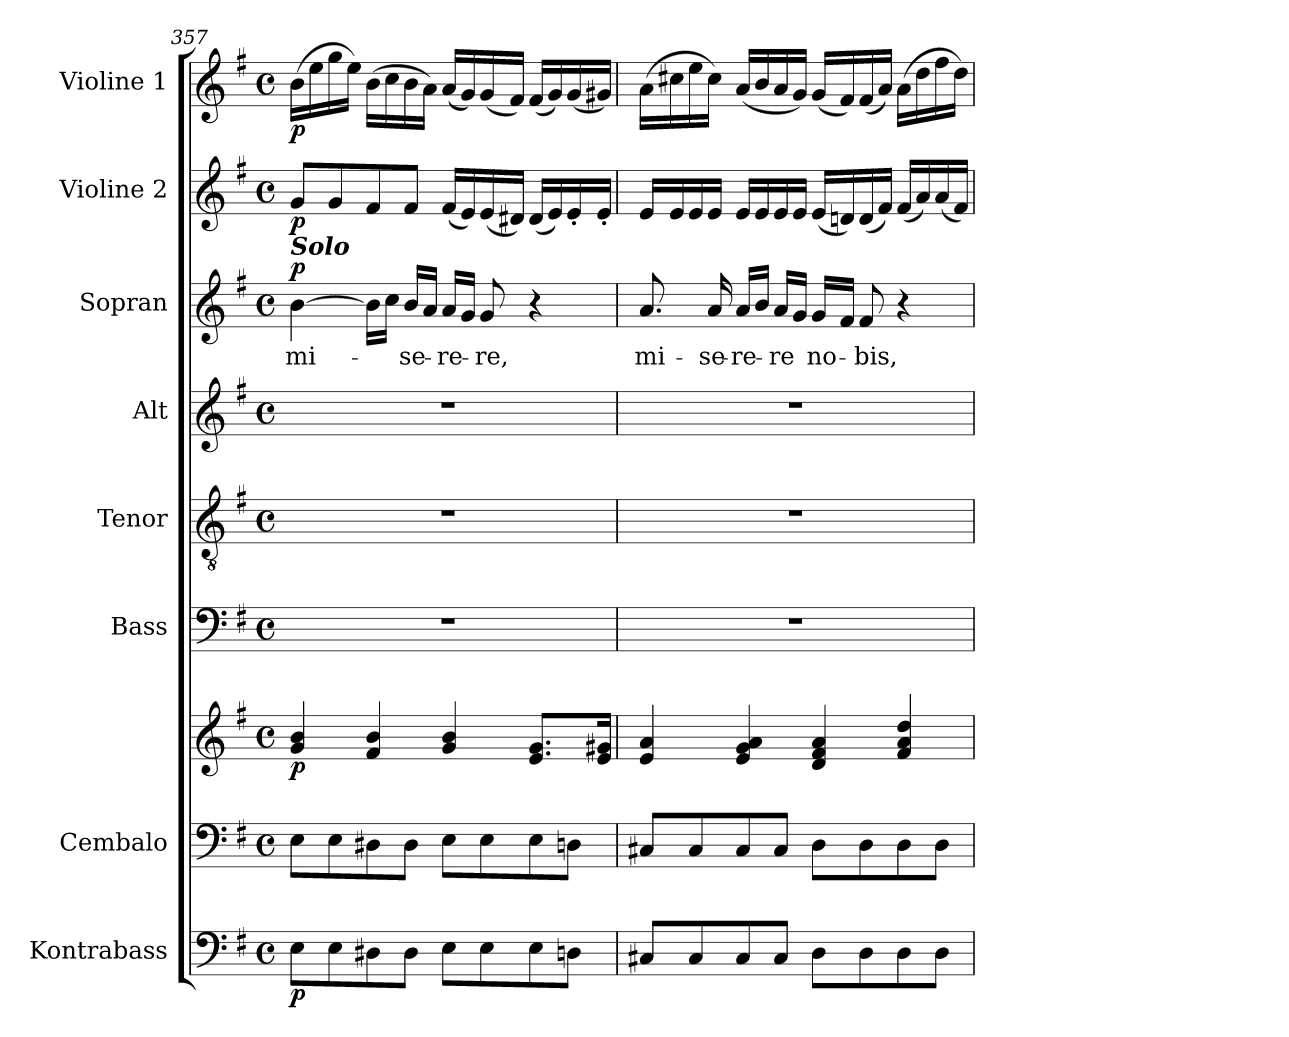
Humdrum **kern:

**kern	**dynam	**kern	**kern	**dynam	**kern	**kern	**kern	**kern	**text	**dynam	**kern	**dynam	**kern	**dynam
*part8	*part8	*part7	*part7	*part7	*part6	*part5	*part4	*part3	*part3	*part3	*part2	*part2	*part1	*part1
*staff9	*staff9	*staff8	*staff7	*staff7/8	*staff6	*staff5	*staff4	*staff3	*staff3	*staff3	*staff2	*staff2	*staff1	*staff1
*I"Kontrabass	*	*I"Cembalo	*	*	*I"Bass	*I"Tenor	*I"Alt	*I"Sopran	*	*	*I"Violine 2	*	*I"Violine 1	*
*I'Kb.	*	*I'Cemb.	*	*	*I'B.	*I'T.	*I'A.	*I'S.	*	*	*I'Vl. 2	*	*I'Vl. 1	*
*clefF4	*	*clefF4	*clefG2	*	*clefF4	*clefGv2	*clefG2	*clefG2	*	*	*clefG2	*	*clefG2	*
*ITrd7c12	*	*	*	*	*	*	*	*	*	*	*	*	*	*
*k[f#]	*	*k[f#]	*k[f#]	*	*k[f#]	*k[f#]	*k[f#]	*k[f#]	*	*	*k[f#]	*	*k[f#]	*
*G:	*	*G:	*G:	*	*G:	*G:	*G:	*G:	*	*	*G:	*	*G:	*
*M4/4	*	*M4/4	*M4/4	*	*M4/4	*M4/4	*M4/4	*M4/4	*	*	*M4/4	*	*M4/4	*
*met(c)	*	*met(c)	*met(c)	*	*met(c)	*met(c)	*met(c)	*met(c)	*	*	*met(c)	*	*met(c)	*
=357	=357	=357	=357	=357	=357	=357	=357	=357	=357	=357	=357	=357	=357	=357
!	!	!	!	!	!	!	!	!LO:TX:a:Bi:t=Solo	!	!	!	!	!	!
!	!LO:DY:b	!	!	!LO:DY:b	!	!	!	!	!LO:LY:b	!LO:DY:a	!	!LO:DY:b	!	!LO:DY:b
8EE\L	p	8E\L	4g/ 4b/	p	1r	1r	1r	[4b\	mi-	p	8g/L	p	(>16b\LL	p
.	.	.	.	.	.	.	.	.	.	.	.	.	16ee\	.
8EE\	.	8E\	.	.	.	.	.	.	.	.	8g/	.	16gg\	.
.	.	.	.	.	.	.	.	.	.	.	.	.	16ee\JJ)	.
8DD#X\	.	8D#X\	4f#/ 4b/	.	.	.	.	16b\LL]	.	.	8f#/	.	(>16b\LL	.
.	.	.	.	.	.	.	.	16cc\JJ	.	.	.	.	16cc\	.
!	!	!	!	!	!	!	!	!	!LO:LY:b	!	!	!	!	!
8DD#\J	.	8D#\J	.	.	.	.	.	16b/LL	-se-	.	8f#/J	.	16b\	.
.	.	.	.	.	.	.	.	16a/JJ	.	.	.	.	16a\JJ)	.
!	!	!	!	!	!	!	!	!	!LO:LY:b	!	!	!	!	!
8EE\L	.	8E\L	4g/ 4b/	.	.	.	.	16a/LL	-re-	.	(<16f#/LL	.	(<16a/LL	.
.	.	.	.	.	.	.	.	16g/JJ	.	.	16e/)	.	16g/)	.
!	!	!	!	!	!	!	!	!	!LO:LY:b	!	!	!	!	!
8EE\	.	8E\	.	.	.	.	.	8g/	-re,	.	(<16e/	.	(<16g/	.
.	.	.	.	.	.	.	.	.	.	.	16d#X/JJ)	.	16f#/JJ)	.
8EE\	.	8E\	8.e/ 8.g/L	.	.	.	.	4r	.	.	(<16d#/LL	.	(<16f#/LL	.
.	.	.	.	.	.	.	.	.	.	.	16e/)	.	16g/)	.
8DDn\J	.	8Dn\J	.	.	.	.	.	.	.	.	16e'</	.	(<16g/	.
.	.	.	16e/ 16g#X/Jk	.	.	.	.	.	.	.	16e'</JJ	.	16g#X/JJ)	.
=358	=358	=358	=358	=358	=358	=358	=358	=358	=358	=358	=358	=358	=358	=358
!	!	!	!	!	!	!	!	!	!LO:LY:b	!	!	!	!	!
8CC#X/L	.	8C#X/L	4e/ 4a/	.	1r	1r	1r	8.a/	mi-	.	16e/LL	.	(>16a\LL	.
.	.	.	.	.	.	.	.	.	.	.	16e/	.	16cc#X\	.
8CC#/	.	8C#/	.	.	.	.	.	.	.	.	16e/	.	16ee\	.
!	!	!	!	!	!	!	!	!	!LO:LY:b	!	!	!	!	!
.	.	.	.	.	.	.	.	16a/	-se-	.	16e/JJ	.	16cc#\JJ)	.
!	!	!	!	!	!	!	!	!	!LO:LY:b	!	!	!	!	!
8CC#/	.	8C#/	4e/ 4g/ 4a/	.	.	.	.	16a/LL	-re-	.	16e/LL	.	(<16a/LL	.
.	.	.	.	.	.	.	.	16b/JJ	.	.	16e/	.	16b/	.
!	!	!	!	!	!	!	!	!	!LO:LY:b	!	!	!	!	!
8CC#/J	.	8C#/J	.	.	.	.	.	16a/LL	-re	.	16e/	.	16a/	.
.	.	.	.	.	.	.	.	16g/JJ	.	.	16e/JJ	.	16g/JJ)	.
!	!	!	!	!	!	!	!	!	!LO:LY:b	!	!	!	!	!
8DD\L	.	8D\L	4d/ 4f#/ 4a/	.	.	.	.	16g/LL	no-	.	(<16e/LL	.	(<16g/LL	.
.	.	.	.	.	.	.	.	16f#/JJ	.	.	16dn/)	.	16f#/)	.
!	!	!	!	!	!	!	!	!	!LO:LY:b	!	!	!	!	!
8DD\	.	8D\	.	.	.	.	.	8f#/	-bis,	.	(<16d/	.	(<16f#/	.
.	.	.	.	.	.	.	.	.	.	.	16f#/JJ)	.	16a/JJ)	.
8DD\	.	8D\	4f#/ 4a/ 4dd/	.	.	.	.	4r	.	.	(<16f#/LL	.	(>16a\LL	.
.	.	.	.	.	.	.	.	.	.	.	16a/)	.	16dd\	.
8DD\J	.	8D\J	.	.	.	.	.	.	.	.	(<16a/	.	16ff#\	.
.	.	.	.	.	.	.	.	.	.	.	16f#/JJ)	.	16dd\JJ)	.
=	=	=	=	=	=	=	=	=	=	=	=	=	=	=
*-	*-	*-	*-	*-	*-	*-	*-	*-	*-	*-	*-	*-	*-	*-
